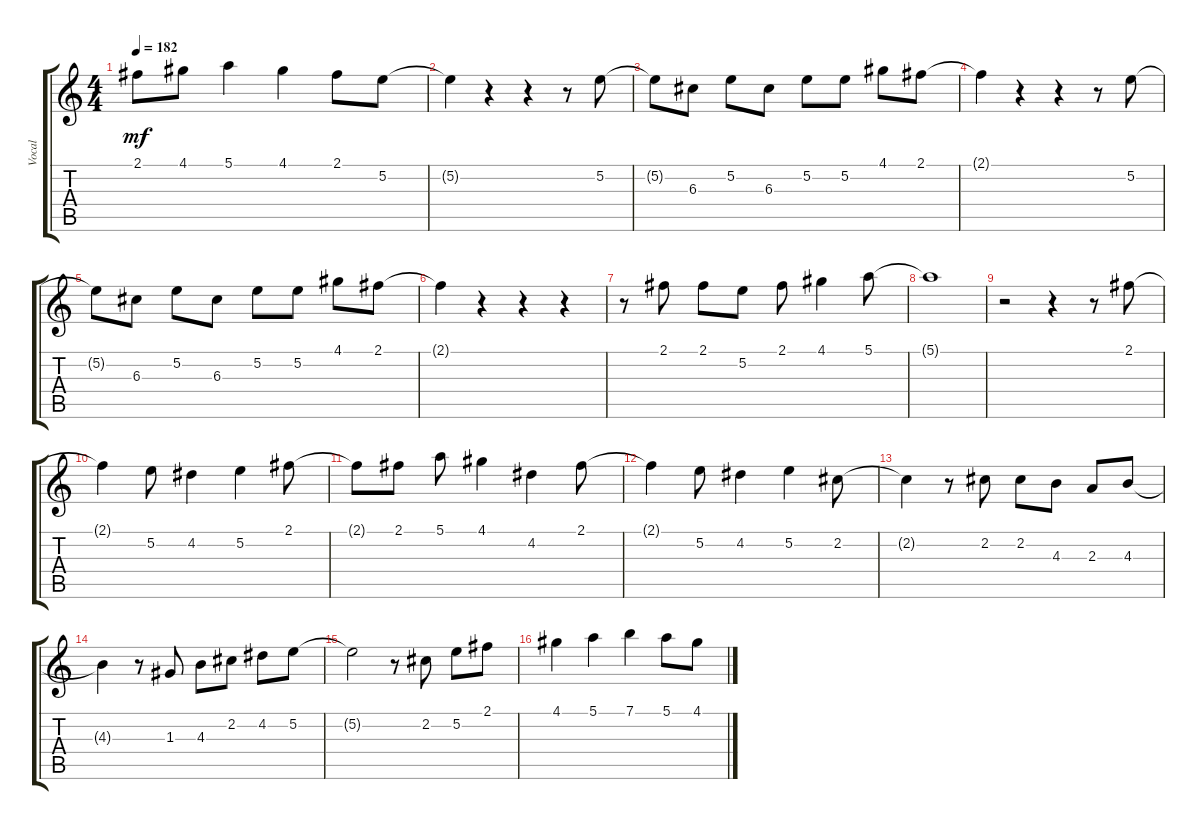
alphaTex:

\track ("Vocal" "Vocal") {instrument acousticguitarsteel}
\staff {score tabs}
\tuning (E4 B3 G3 D3 A2 E2) {hide}
\ts (4 4)
\tempo 182
\clef g2
\ks c
2.1.8{dy mf} 4.1.8 5.1.4 4.1.4 2.1.8 5.2.8 |
5.2{t}.4 r.4 r.4 r.8 5.2.8 |
5.2{t}.8 6.3.8 5.2.8 6.3.8 5.2.8 5.2.8 4.1.8 2.1.8 |
2.1{t}.4 r.4 r.4 r.8 5.2.8 |
5.2{t}.8 6.3.8 5.2.8 6.3.8 5.2.8 5.2.8 4.1.8 2.1.8 |
2.1{t}.4 r.4 r.4 r.4 |
r.8 2.1.8 2.1.8 5.2.8 2.1.8 4.1.4 5.1.8 |
5.1{t}.1 |
r.2 r.4 r.8 2.1.8 |
2.1{t}.4 5.2.8 4.2.4 5.2.4 2.1.8 |
2.1{t}.8 2.1.8 5.1.8 4.1.4 4.2.4 2.1.8 |
2.1{t}.4 5.2.8 4.2.4 5.2.4 2.2.8 |
2.2{t}.4 r.8 2.2.8 2.2.8 4.3.8 2.3.8 4.3.8 |
4.3{t}.4 r.8 1.3.8 4.3.8 2.2.8 4.2.8 5.2.8 |
5.2{t}.2 r.8 2.2.8 5.2.8 2.1.8 |
4.1.4 5.1.4 7.1.4 5.1.8 4.1.8
